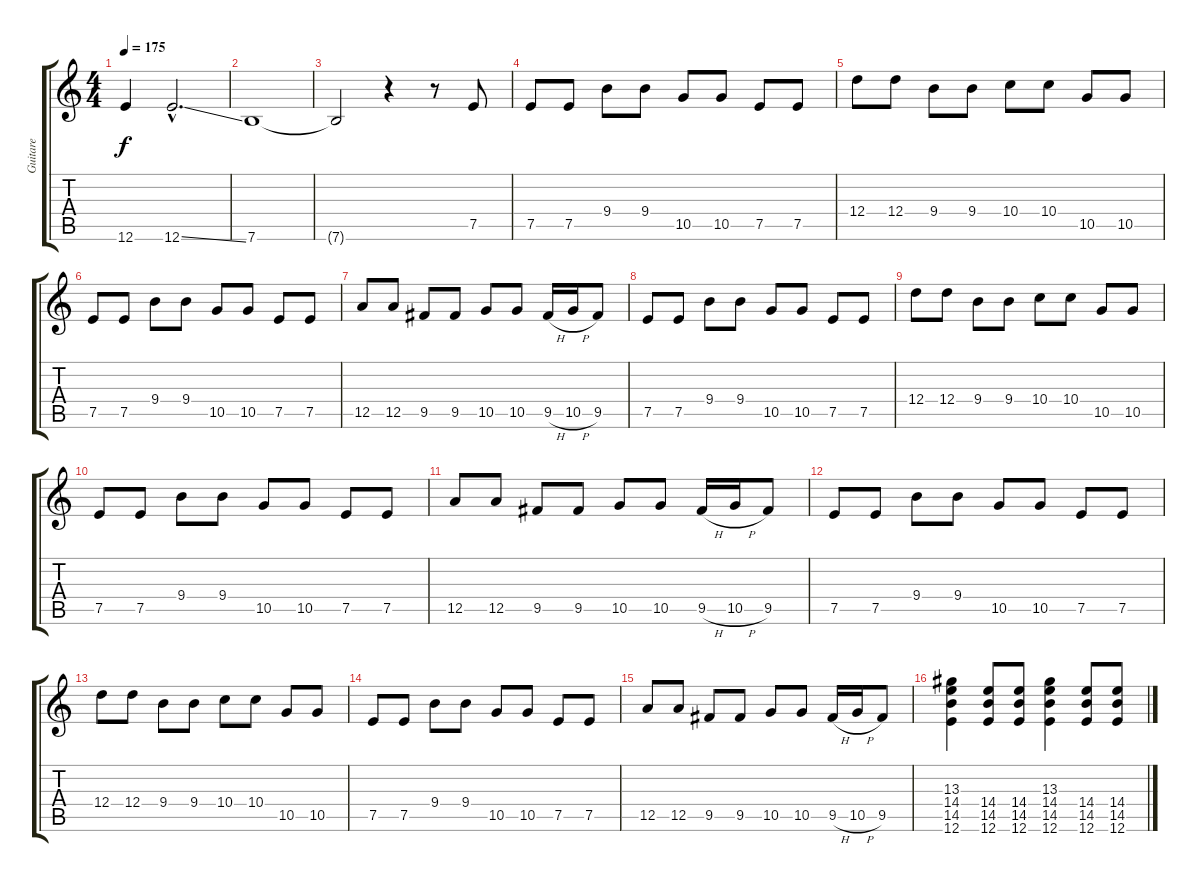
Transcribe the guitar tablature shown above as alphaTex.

\track ("Guitare" "Guitare") {instrument distortionguitar}
\staff {score tabs}
\tuning (E4 B3 G3 D3 A2 E2) {hide}
\ts (4 4)
\tempo 175
\clef g2
\ks c
12.6{t}.4{dy f} 12.6{ss hac}.2{d} |
7.6.1 |
7.6{t}.2 r.4 r.8 7.5.8 |
7.5.8 7.5.8 9.4.8 9.4.8 10.5.8 10.5.8 7.5.8 7.5.8 |
12.4.8 12.4.8 9.4.8 9.4.8 10.4.8 10.4.8 10.5.8 10.5.8 |
7.5.8 7.5.8 9.4.8 9.4.8 10.5.8 10.5.8 7.5.8 7.5.8 |
12.5.8 12.5.8 9.5.8 9.5.8 10.5.8 10.5.8 9.5{h}.16 10.5{h}.16 9.5.8 |
7.5.8 7.5.8 9.4.8 9.4.8 10.5.8 10.5.8 7.5.8 7.5.8 |
12.4.8 12.4.8 9.4.8 9.4.8 10.4.8 10.4.8 10.5.8 10.5.8 |
7.5.8 7.5.8 9.4.8 9.4.8 10.5.8 10.5.8 7.5.8 7.5.8 |
12.5.8 12.5.8 9.5.8 9.5.8 10.5.8 10.5.8 9.5{h}.16 10.5{h}.16 9.5.8 |
7.5.8 7.5.8 9.4.8 9.4.8 10.5.8 10.5.8 7.5.8 7.5.8 |
12.4.8 12.4.8 9.4.8 9.4.8 10.4.8 10.4.8 10.5.8 10.5.8 |
7.5.8 7.5.8 9.4.8 9.4.8 10.5.8 10.5.8 7.5.8 7.5.8 |
12.5.8 12.5.8 9.5.8 9.5.8 10.5.8 10.5.8 9.5{h}.16 10.5{h}.16 9.5.8 |
(13.3 14.4 14.5 12.6).4 (14.4 14.5 12.6).8 (14.4 14.5 12.6).8 (13.3 14.4 14.5 12.6).4 (14.4 14.5 12.6).8 (14.4 14.5 12.6).8
